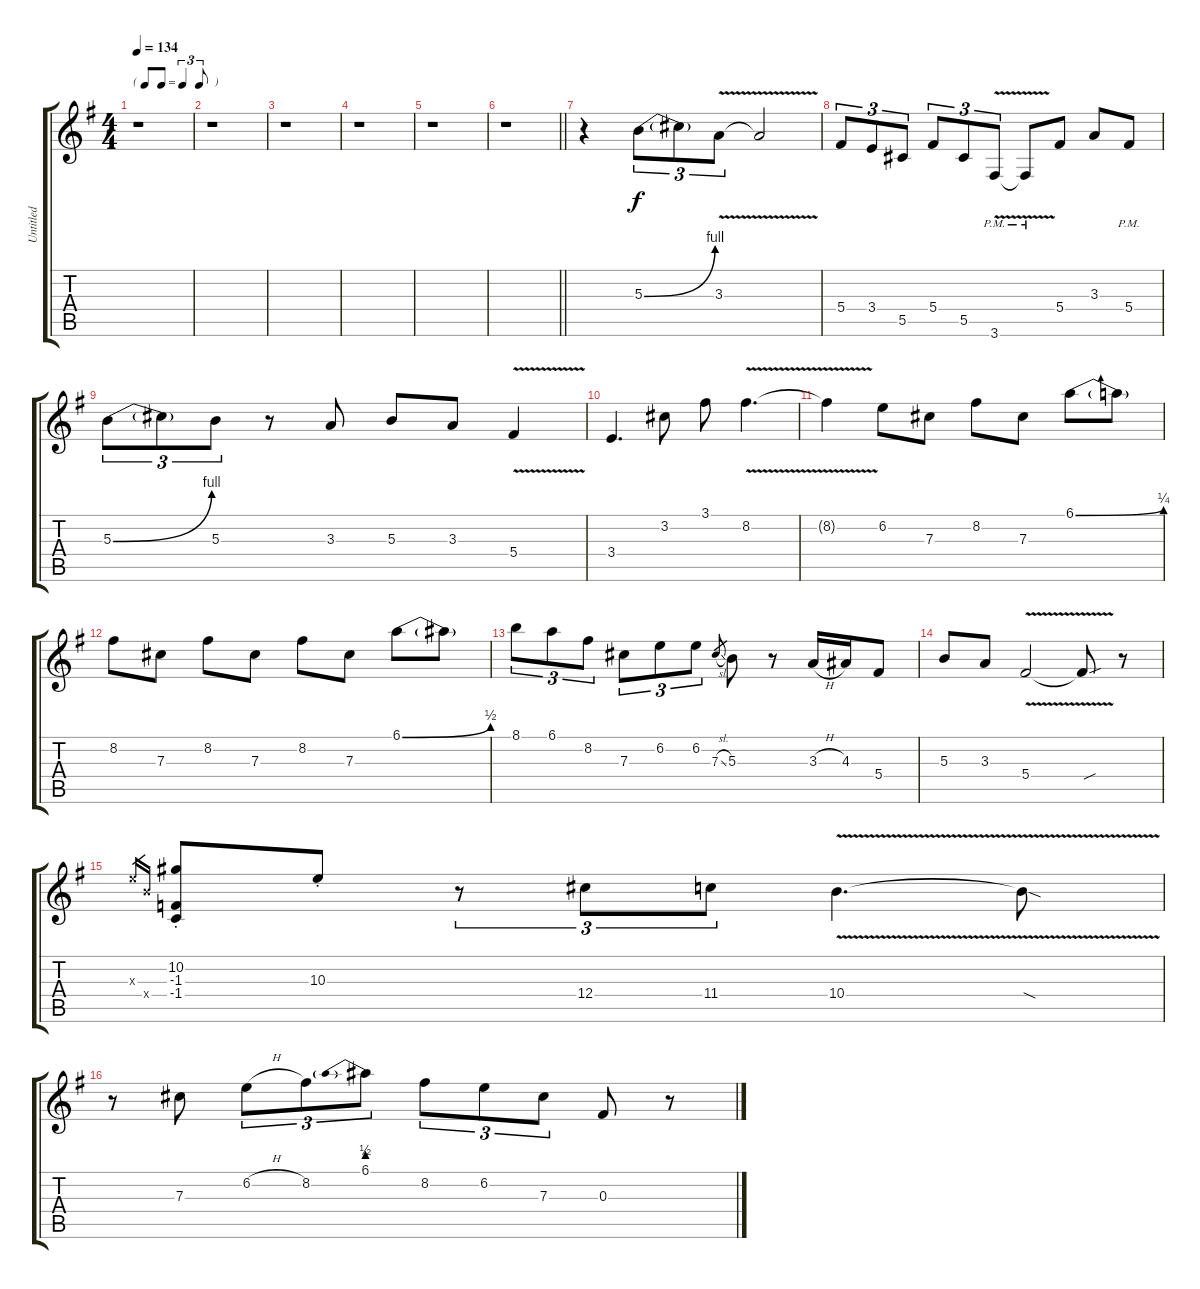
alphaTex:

\track ("Untitled" "Untitled") {instrument distortionguitar}
\staff {score tabs}
\tuning (Eb4 Bb3 Gb3 Db3 Ab2 Eb2) {hide}
\ts (4 4)
\tf triplet8th
\tempo 134
\clef g2
\ks g
r.1{dy f} |
r.1 |
r.1 |
r.1 |
r.1 |
\barLineRight lightlight
r.1 |
r.4 5.3{be (bend 0 0 60 4)}.8{tu (3 2)} 5.3{t}.8{tu (3 2)} 3.3{v}.8{tu (3 2)} 3.3{v t}.2 |
5.4.8{tu (3 2)} 3.4.8{tu (3 2)} 5.5.8{tu (3 2)} 5.4.8{tu (3 2)} 5.5.8{tu (3 2)} 3.6{v pm}.8{tu (3 2)} 3.6{v pm t}.8 5.4.8 3.3.8 5.4{pm}.8 |
5.3{be (bend 0 0 60 4)}.8{tu (3 2)} 5.3{t}.8{tu (3 2)} 5.3.8{tu (3 2)} r.8 3.3.8 5.3.8 3.3.8 5.4{v}.4 |
3.4.4{d} 3.2.8 3.1.8 8.2{v}.4{d} |
8.2{v t}.4 6.2.8 7.3.8 8.2.8 7.3.8 6.1{be (bend 0 0 60 1)}.8 6.1{t}.8 |
8.2.8 7.3.8 8.2.8 7.3.8 8.2.8 7.3.8 6.1{be (bend 0 0 60 2)}.8 6.1{t}.8 |
8.1.8{tu (3 2)} 6.1.8{tu (3 2)} 8.2.8{tu (3 2)} 7.3.8{tu (3 2)} 6.2.8{tu (3 2)} 6.2.8{tu (3 2)} 7.3{sl}.8{gr} 5.3.8 r.8 3.3{h}.16 4.3.16 5.4.8 |
5.3.8 3.3.8 5.4{v}.2 5.4{sou t}.8 r.8 |
10.3{x}.16{gr} 10.4{x}.16{gr} (10.2{st} -1.3 -1.4).8 10.3{st}.8 r.8{tu (3 2)} 12.4.8{tu (3 2)} 11.4.8{tu (3 2)} 10.4{v}.4{d} 10.4{sod t}.8 |
r.8 7.3.8 6.2{h}.8{tu (3 2)} 8.2.8{tu (3 2)} 6.1{be (prebend 0 2 60 2)}.8{tu (3 2)} 8.2.8{tu (3 2)} 6.2.8{tu (3 2)} 7.3.8{tu (3 2)} 0.3.8 r.8
